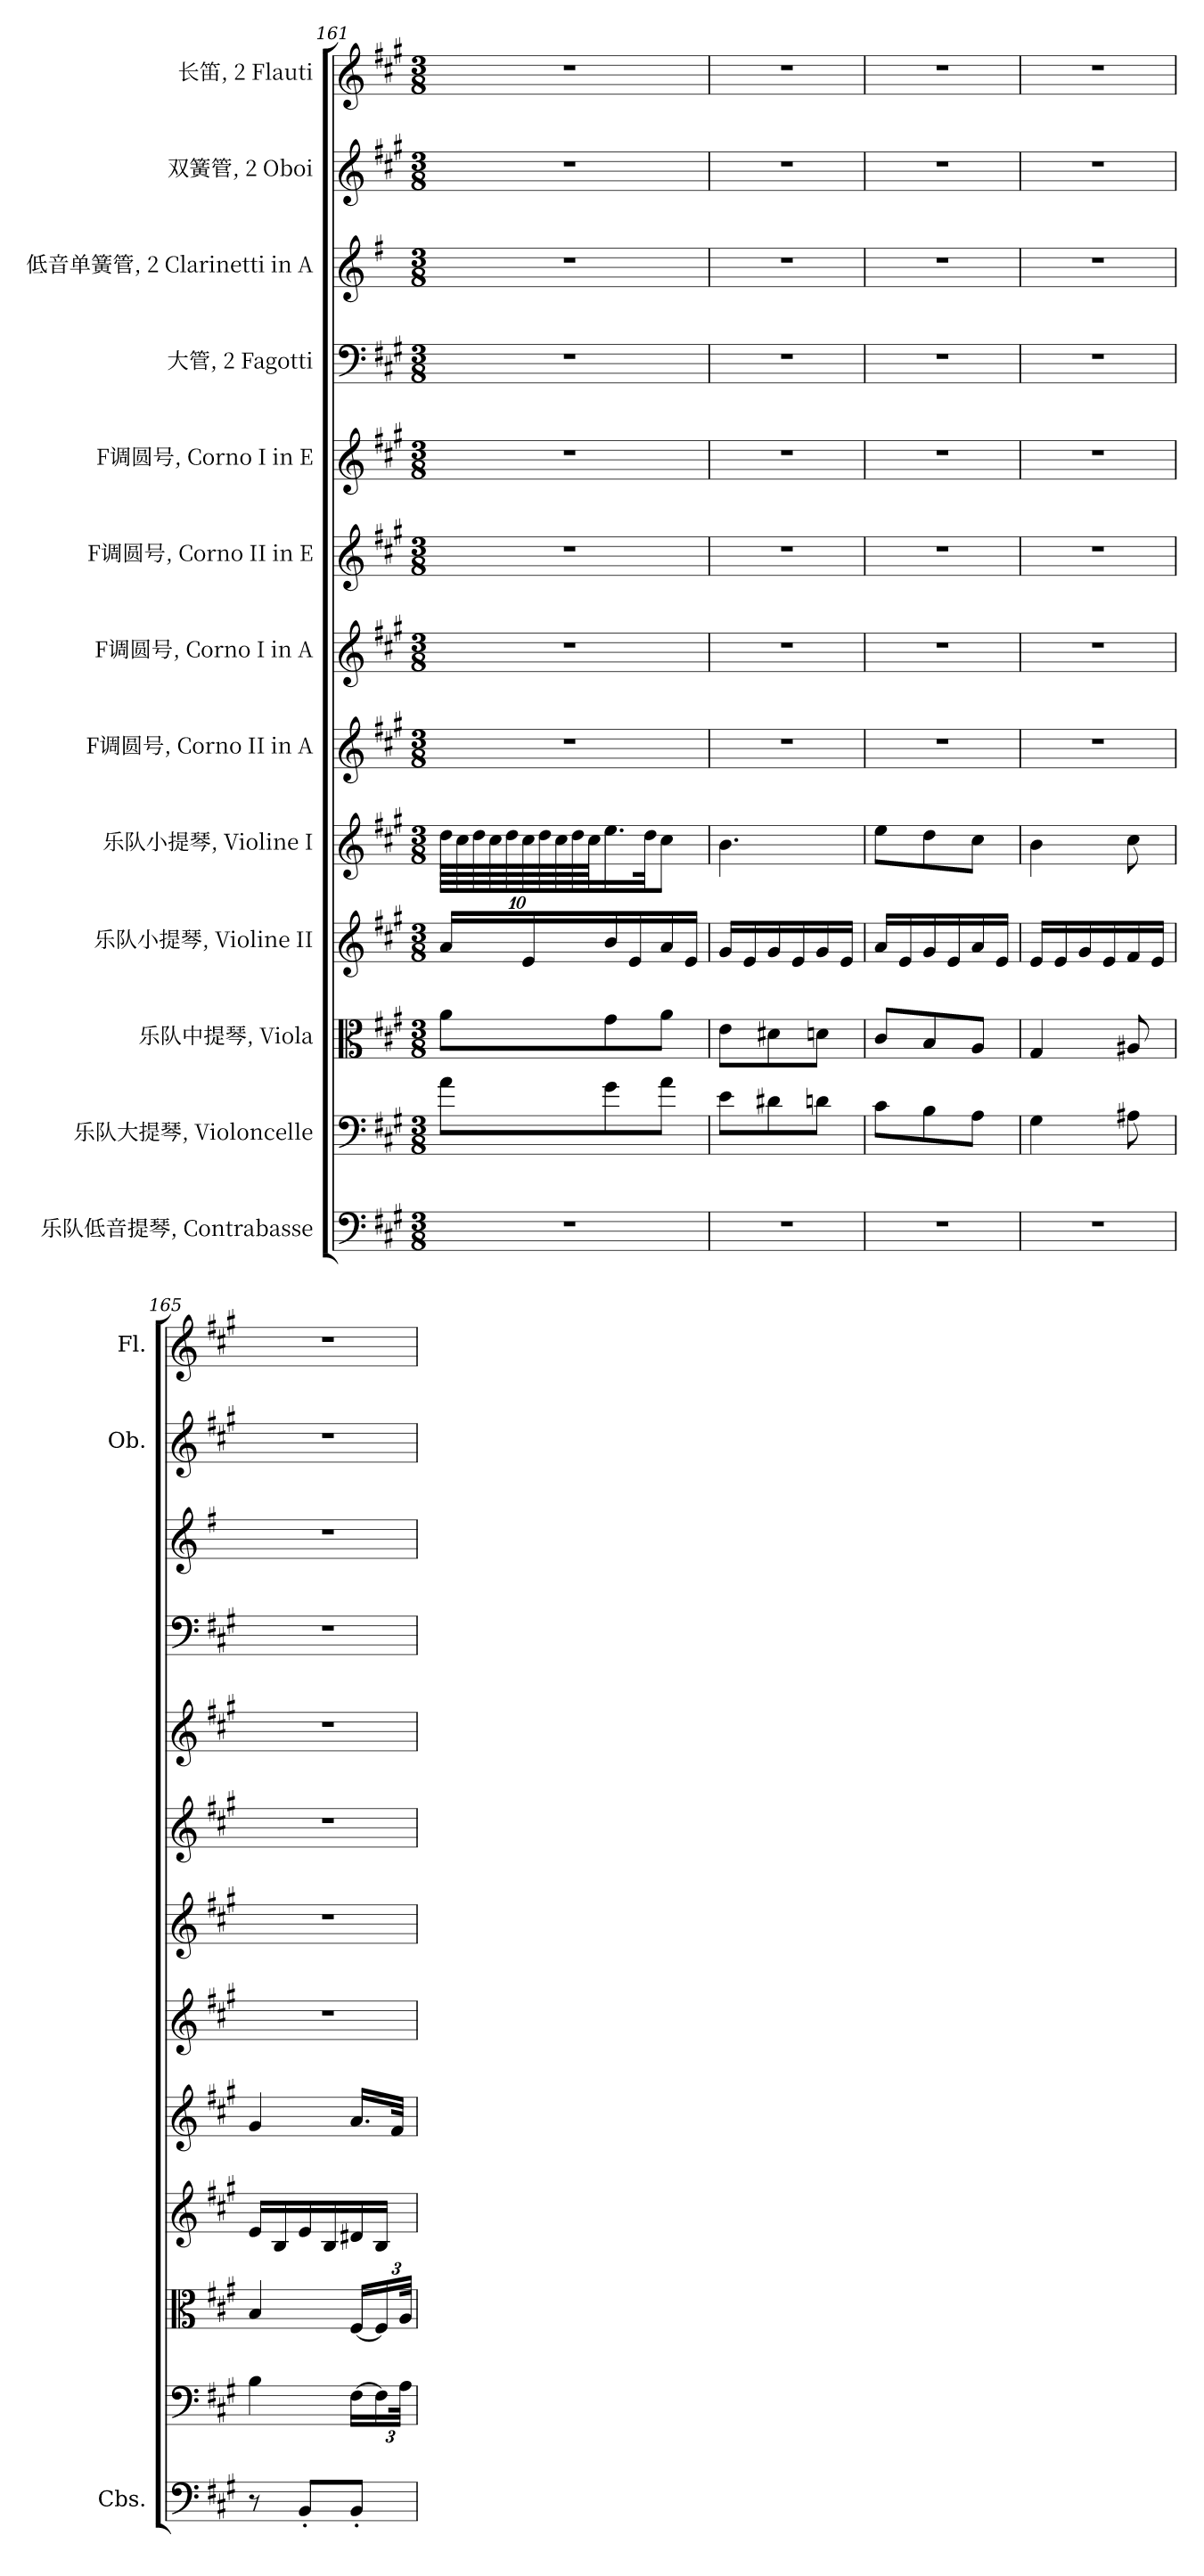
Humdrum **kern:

**kern	**kern	**kern	**kern	**kern	**kern	**kern	**kern	**kern	**kern	**kern	**kern	**kern
*part13	*part12	*part11	*part10	*part9	*part8	*part7	*part6	*part5	*part4	*part3	*part2	*part1
*staff13	*staff12	*staff11	*staff10	*staff9	*staff8	*staff7	*staff6	*staff5	*staff4	*staff3	*staff2	*staff1
*I"乐队低音提琴, Contrabasse	*I"乐队大提琴, Violoncelle	*I"乐队中提琴, Viola	*I"乐队小提琴, Violine II	*I"乐队小提琴, Violine I	*I"F调圆号, Corno II in A	*I"F调圆号, Corno I in A	*I"F调圆号, Corno II in E	*I"F调圆号, Corno I in E	*I"大管, 2 Fagotti	*I"低音单簧管, 2 Clarinetti in A	*I"双簧管, 2 Oboi	*I"长笛, 2 Flauti
*I'Cbs.	*	*	*	*	*	*	*	*	*	*	*I'Ob.	*I'Fl.
!!LO:PB:g=z
*clefF4	*clefF4	*clefC3	*clefG2	*clefG2	*clefG2	*clefG2	*clefG2	*clefG2	*clefF4	*clefG2	*clefG2	*clefG2
*ITrd7c12	*	*	*	*	*ITrd4c7	*ITrd4c7	*ITrd4c7	*ITrd4c7	*	*ITrd8c14	*	*
*k[f#c#g#]	*k[f#c#g#]	*k[f#c#g#]	*k[f#c#g#]	*k[f#c#g#]	*k[f#c#]	*k[f#c#]	*k[f#c#]	*k[f#c#]	*k[f#c#g#]	*k[f#]	*k[f#c#g#]	*k[f#c#g#]
*M3/8	*M3/8	*M3/8	*M3/8	*M3/8	*M3/8	*M3/8	*M3/8	*M3/8	*M3/8	*M3/8	*M3/8	*M3/8
*MM38	*MM38	*MM38	*MM38	*MM38	*MM38	*MM38	*MM38	*MM38	*MM38	*MM38	*MM38	*MM38
*	*	*	*	*Xbrackettup	*	*	*	*	*	*	*	*
=161	=161	=161	=161	=161	=161	=161	=161	=161	=161	=161	=161	=161
4.r	8a\L	8a\L	16a/LL	80dd\LLLL	4.r	4.r	4.r	4.r	4.r	4.r	4.r	4.r
.	.	.	.	80cc#\	.	.	.	.	.	.	.	.
.	.	.	.	80dd\	.	.	.	.	.	.	.	.
.	.	.	.	80cc#\	.	.	.	.	.	.	.	.
.	.	.	.	80dd\	.	.	.	.	.	.	.	.
.	.	.	16e/	80cc#\	.	.	.	.	.	.	.	.
.	.	.	.	80dd\	.	.	.	.	.	.	.	.
.	.	.	.	80cc#\	.	.	.	.	.	.	.	.
.	.	.	.	80dd\	.	.	.	.	.	.	.	.
.	.	.	.	80cc#\JJ	.	.	.	.	.	.	.	.
.	8g#\	8g#\	16b/	16.ee\	.	.	.	.	.	.	.	.
.	.	.	16e/	.	.	.	.	.	.	.	.	.
.	.	.	.	32dd\JK	.	.	.	.	.	.	.	.
.	8a\J	8a\J	16a/	8cc#\J	.	.	.	.	.	.	.	.
.	.	.	16e/JJ	.	.	.	.	.	.	.	.	.
=162	=162	=162	=162	=162	=162	=162	=162	=162	=162	=162	=162	=162
*	*	*	*	*	*	*	*	*	*	*	*	*MM38
4.r	8e\L	8e\L	16g#/LL	4.b\	4.r	4.r	4.r	4.r	4.r	4.r	4.r	4.r
.	.	.	16e/	.	.	.	.	.	.	.	.	.
.	8d#X\	8d#X\	16g#/	.	.	.	.	.	.	.	.	.
.	.	.	16e/	.	.	.	.	.	.	.	.	.
.	8dn\J	8dn\J	16g#/	.	.	.	.	.	.	.	.	.
.	.	.	16e/JJ	.	.	.	.	.	.	.	.	.
=163	=163	=163	=163	=163	=163	=163	=163	=163	=163	=163	=163	=163
*	*	*	*	*	*	*	*	*	*	*	*	*MM38
4.r	8c#\L	8c#/L	16a/LL	8ee\L	4.r	4.r	4.r	4.r	4.r	4.r	4.r	4.r
.	.	.	16e/	.	.	.	.	.	.	.	.	.
.	8B\	8B/	16g#/	8dd\	.	.	.	.	.	.	.	.
.	.	.	16e/	.	.	.	.	.	.	.	.	.
.	8A\J	8A/J	16a/	8cc#\J	.	.	.	.	.	.	.	.
.	.	.	16e/JJ	.	.	.	.	.	.	.	.	.
=164	=164	=164	=164	=164	=164	=164	=164	=164	=164	=164	=164	=164
*	*	*	*	*	*	*	*	*	*	*	*	*MM38
4.r	4G#\	4G#/	16e/LL	4b\	4.r	4.r	4.r	4.r	4.r	4.r	4.r	4.r
.	.	.	16e/	.	.	.	.	.	.	.	.	.
.	.	.	16g#/	.	.	.	.	.	.	.	.	.
.	.	.	16e/	.	.	.	.	.	.	.	.	.
.	8A#X\	8A#X/	16f#/	8cc#\	.	.	.	.	.	.	.	.
.	.	.	16e/JJ	.	.	.	.	.	.	.	.	.
!!LO:PB:g=z
=165	=165	=165	=165	=165	=165	=165	=165	=165	=165	=165	=165	=165
*	*	*	*	*	*	*	*	*	*	*	*	*MM38
8r	4B\	4B/	16e/LL	4g#/	4.r	4.r	4.r	4.r	4.r	4.r	4.r	4.r
.	.	.	16B/	.	.	.	.	.	.	.	.	.
8BBB'/L	.	.	16e/	.	.	.	.	.	.	.	.	.
.	.	.	16B/	.	.	.	.	.	.	.	.	.
8BBB'/J	[16F#\LL	[16F#/LL	16d#X/	16.a/LL	.	.	.	.	.	.	.	.
*	*Xbrackettup	*Xbrackettup	*	*	*	*	*	*	*	*	*	*
.	24F#\]	24F#/]	16B/JJ	.	.	.	.	.	.	.	.	.
.	.	.	.	32f#/JJk	.	.	.	.	.	.	.	.
.	48A\JJk	48A/JJk	.	.	.	.	.	.	.	.	.	.
=	=	=	=	=	=	=	=	=	=	=	=	=
*-	*-	*-	*-	*-	*-	*-	*-	*-	*-	*-	*-	*-
